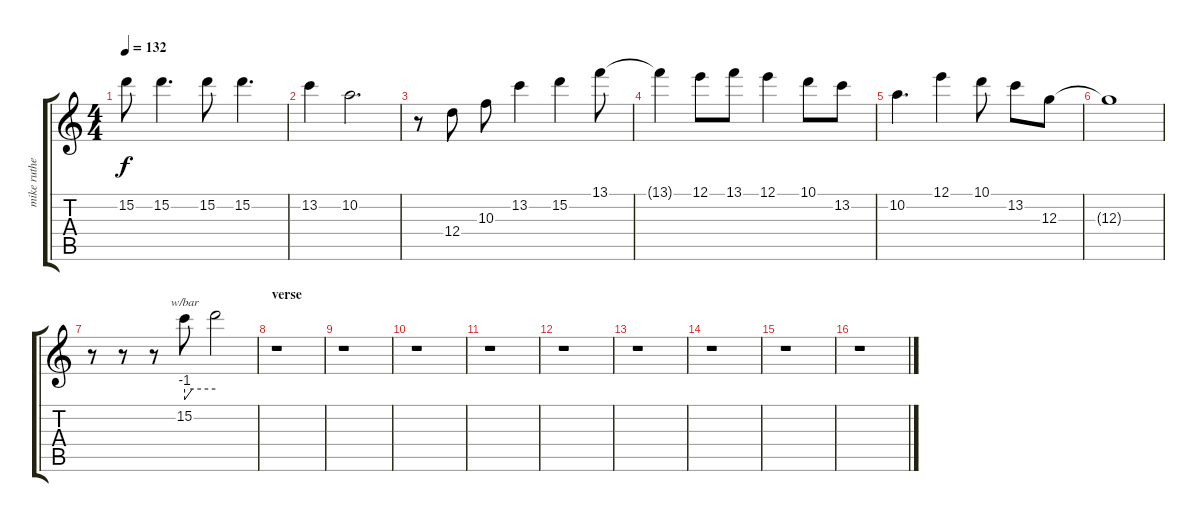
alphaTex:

\track ("mike rutherford" "mike ruthe") {instrument overdrivenguitar}
\staff {score tabs}
\tuning (E4 B3 G3 D3 A2 E2) {hide}
\ts (4 4)
\tempo 132
\clef g2
\ks c
15.2{t}.8{dy f} 15.2.4{d} 15.2.8 15.2.4{d} |
13.2.4 10.2.2{d} |
r.8 12.4.8 10.3.8 13.2.4 15.2.4 13.1.8 |
13.1{t}.4 12.1.8 13.1.8 12.1.4 10.1.8 13.2.8 |
10.2.4{d} 12.1.4 10.1.8 13.2.8 12.3.8 |
12.3{t}.1 |
r.8 r.8 r.8 15.2.8{tbe (custom default 0 -4 15 0 60 0)} 15.2{t}.2 |
\section ("" "verse")
r.1 |
r.1 |
r.1 |
r.1 |
r.1 |
r.1 |
r.1 |
r.1 |
r.1
